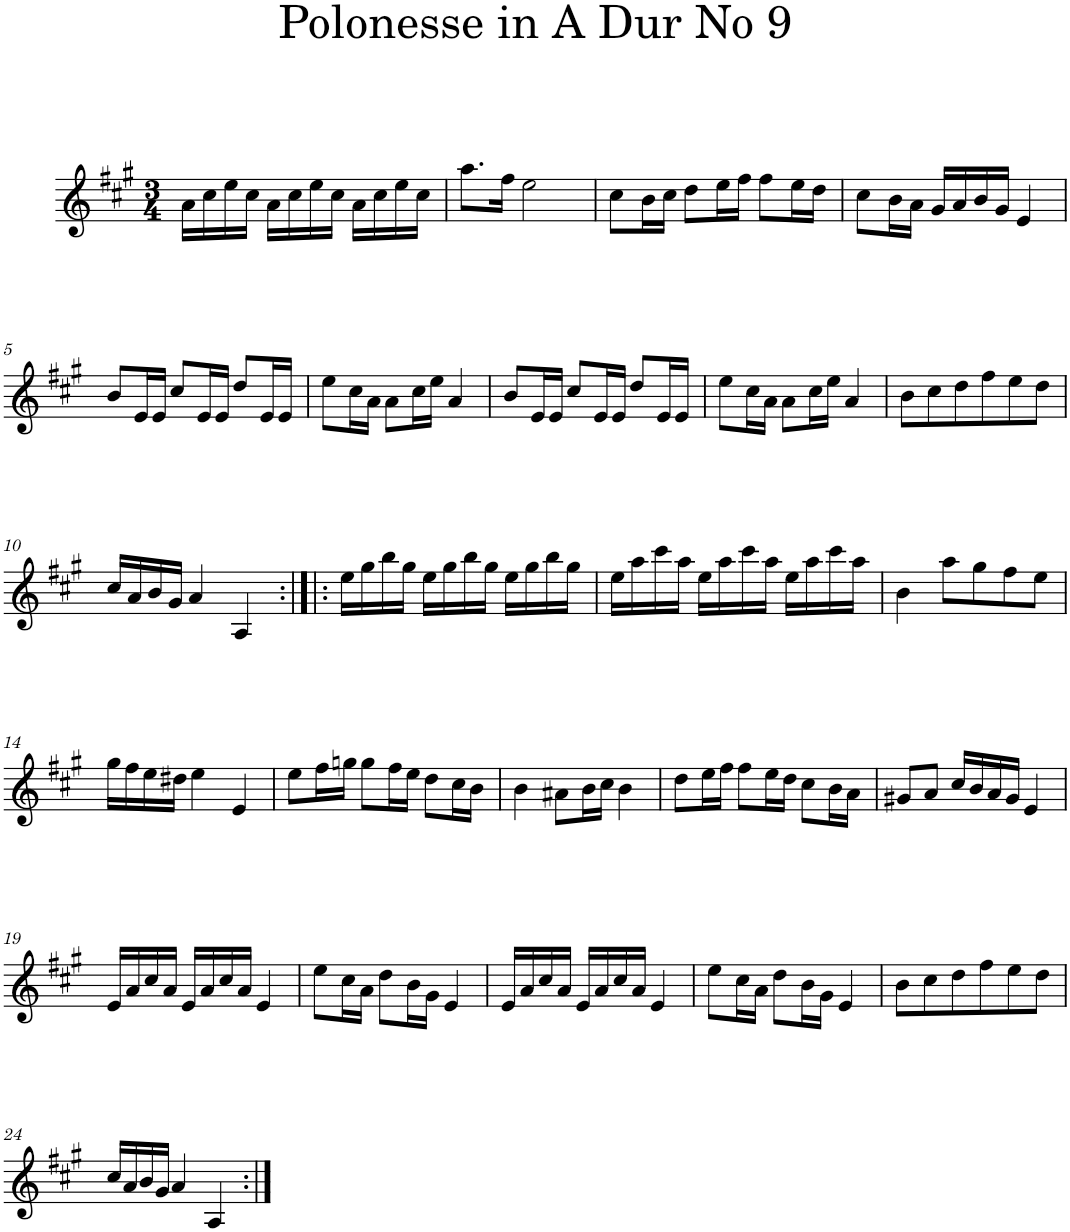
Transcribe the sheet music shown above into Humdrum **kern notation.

**kern
*part1
*staff1
*I"Piano
*I'Pno
*clefG2
*k[f#c#g#]
*A:
*M3/4
=1
16a\LL
16cc#\
16ee\
16cc#\JJ
16a\LL
16cc#\
16ee\
16cc#\JJ
16a\LL
16cc#\
16ee\
16cc#\JJ
=2
8.aa\L
16ff#\Jk
2ee\
=3
8cc#\L
16b\L
16cc#\JJ
8dd\L
16ee\L
16ff#\JJ
8ff#\L
16ee\L
16dd\JJ
=4
8cc#\L
16b\L
16a\JJ
16g#/LL
16a/
16b/
16g#/JJ
4e/
!!LO:LB:g=z
=5
8b/L
16e/L
16e/JJ
8cc#/L
16e/L
16e/JJ
8dd/L
16e/L
16e/JJ
=6
8ee\L
16cc#\L
16a\JJ
8a\L
16cc#\L
16ee\JJ
4a/
=7
8b/L
16e/L
16e/JJ
8cc#/L
16e/L
16e/JJ
8dd/L
16e/L
16e/JJ
=8
8ee\L
16cc#\L
16a\JJ
8a\L
16cc#\L
16ee\JJ
4a/
=9
8b\L
8cc#\
8dd\
8ff#\
8ee\
8dd\J
!!LO:LB:g=z
=10
16cc#/LL
16a/
16b/
16g#/JJ
4a/
4A/
=11:|!|:
16ee\LL
16gg#\
16bb\
16gg#\JJ
16ee\LL
16gg#\
16bb\
16gg#\JJ
16ee\LL
16gg#\
16bb\
16gg#\JJ
=12
16ee\LL
16aa\
16ccc#\
16aa\JJ
16ee\LL
16aa\
16ccc#\
16aa\JJ
16ee\LL
16aa\
16ccc#\
16aa\JJ
=13
4b\
8aa\L
8gg#\
8ff#\
8ee\J
!!LO:LB:g=z
=14
16gg#\LL
16ff#\
16ee\
16dd#X\JJ
4ee\
4e/
=15
8ee\L
16ff#\L
16ggn\JJ
8gg\L
16ff#\L
16ee\JJ
8dd\L
16cc#\L
16b\JJ
=16
4b\
8a#X\L
16b\L
16cc#\JJ
4b\
=17
8dd\L
16ee\L
16ff#\JJ
8ff#\L
16ee\L
16dd\JJ
8cc#\L
16b\L
16a\JJ
=18
8g#X/L
8a/J
16cc#/LL
16b/
16a/
16g#/JJ
4e/
!!LO:LB:g=z
=19
16e/LL
16a/
16cc#/
16a/JJ
16e/LL
16a/
16cc#/
16a/JJ
4e/
=20
8ee\L
16cc#\L
16a\JJ
8dd\L
16b\L
16g#\JJ
4e/
=21
16e/LL
16a/
16cc#/
16a/JJ
16e/LL
16a/
16cc#/
16a/JJ
4e/
=22
8ee\L
16cc#\L
16a\JJ
8dd\L
16b\L
16g#\JJ
4e/
=23
8b\L
8cc#\
8dd\
8ff#\
8ee\
8dd\J
!!LO:LB:g=z
=24
16cc#/LL
16a/
16b/
16g#/JJ
4a/
4A/
=:|!
*-
